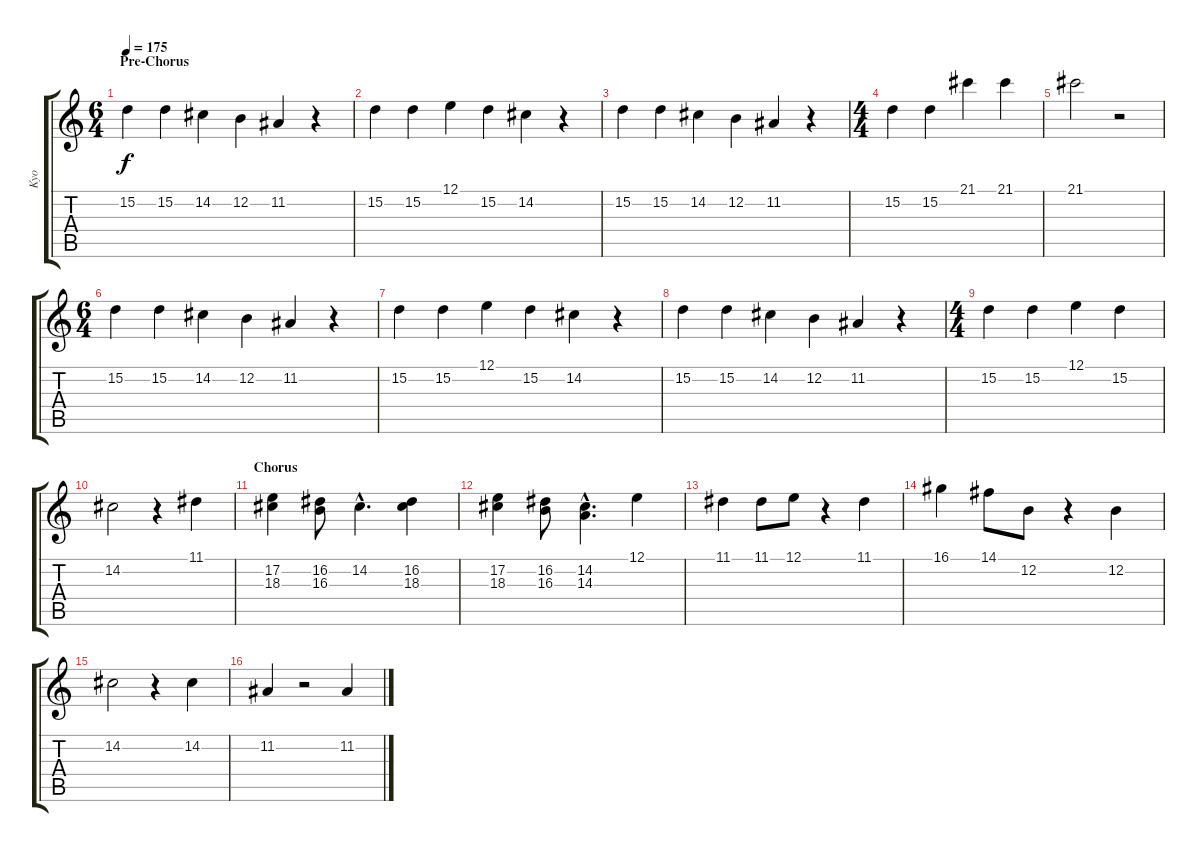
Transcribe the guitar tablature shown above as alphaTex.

\track ("Kyo" "Kyo") {instrument altosax}
\staff {score tabs}
\tuning (E4 B3 G3 D3 A2 E2) {hide}
\ts (6 4)
\section ("" "Pre-Chorus")
\tempo 175
\clef g2
\ks c
15.2.4{dy f} 15.2.4 14.2.4 12.2.4 11.2.4 r.4 |
15.2.4 15.2.4 12.1.4 15.2.4 14.2.4 r.4 |
15.2.4 15.2.4 14.2.4 12.2.4 11.2.4 r.4 |
\ts (4 4)
15.2.4 15.2.4 21.1.4 21.1.4 |
21.1.2 r.2 |
\ts (6 4)
15.2.4 15.2.4 14.2.4 12.2.4 11.2.4 r.4 |
15.2.4 15.2.4 12.1.4 15.2.4 14.2.4 r.4 |
15.2.4 15.2.4 14.2.4 12.2.4 11.2.4 r.4 |
\ts (4 4)
15.2.4 15.2.4 12.1.4 15.2.4 |
14.2.2 r.4 11.1.4 |
\section ("" "Chorus")
(17.2 18.3).4 (16.2 16.3).8 14.2{hac}.4{d} (16.2 18.3).4 |
(17.2 18.3).4 (16.2 16.3).8 (14.2{hac} 14.3{hac}).4{d} 12.1.4 |
11.1.4 11.1.8 12.1.8 r.4 11.1.4 |
16.1.4 14.1.8 12.2.8 r.4 12.2.4 |
14.2.2 r.4 14.2.4 |
11.2.4 r.2 11.2.4
